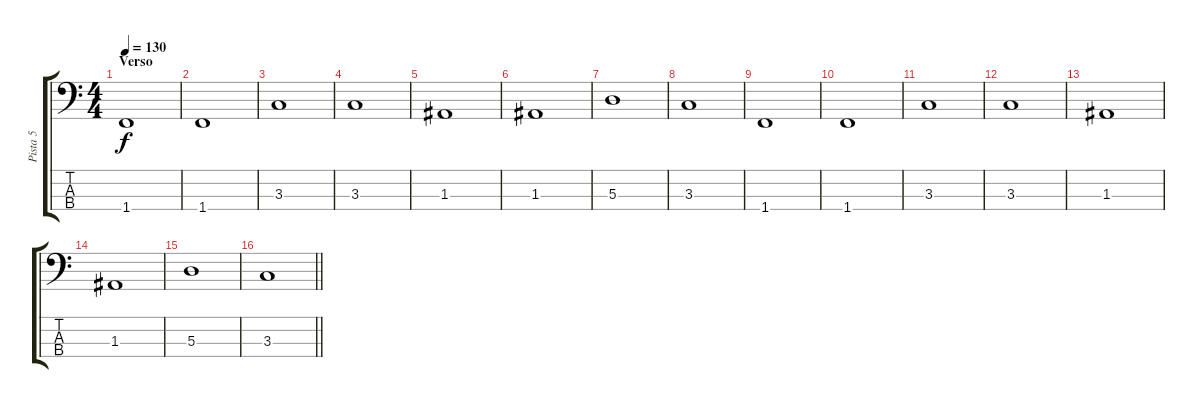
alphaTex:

\track ("Pista 5" "Pista 5") {instrument electricbassfinger}
\staff {score tabs}
\tuning (G2 D2 A1 E1) {hide}
\ts (4 4)
\section ("" "Verso")
\tempo 130
\clef f4
\ks c
1.4.1{dy f} |
1.4.1 |
3.3.1 |
3.3.1 |
1.3.1 |
1.3.1 |
5.3.1 |
3.3.1 |
1.4.1 |
1.4.1 |
3.3.1 |
3.3.1 |
1.3.1 |
1.3.1 |
5.3.1 |
\barLineRight lightlight
3.3.1
